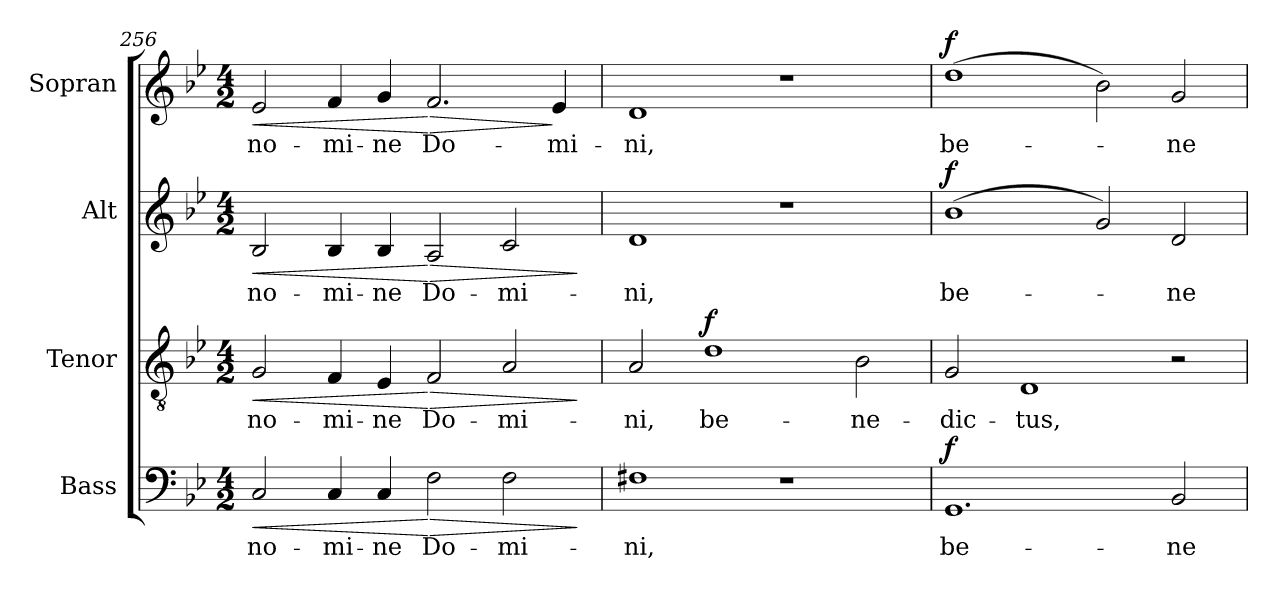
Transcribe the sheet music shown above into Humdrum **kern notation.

**kern	**text	**dynam	**kern	**text	**dynam	**kern	**text	**dynam	**kern	**text	**dynam
*part4	*part4	*part4	*part3	*part3	*part3	*part2	*part2	*part2	*part1	*part1	*part1
*staff4	*staff4	*staff4	*staff3	*staff3	*staff3	*staff2	*staff2	*staff2	*staff1	*staff1	*staff1
*I"Bass	*	*	*I"Tenor	*	*	*I"Alt	*	*	*I"Sopran	*	*
*I'B.	*	*	*I'T.	*	*	*I'A.	*	*	*I'S.	*	*
*clefF4	*	*	*clefGv2	*	*	*clefG2	*	*	*clefG2	*	*
*k[b-e-]	*	*	*k[b-e-]	*	*	*k[b-e-]	*	*	*k[b-e-]	*	*
*B-:	*	*	*B-:	*	*	*B-:	*	*	*B-:	*	*
*M4/2	*	*	*M4/2	*	*	*M4/2	*	*	*M4/2	*	*
=256	=256	=256	=256	=256	=256	=256	=256	=256	=256	=256	=256
!	!LO:LY:b	!LO:HP:b	!	!LO:LY:b	!LO:HP:b	!	!LO:LY:b	!LO:HP:b	!	!LO:LY:b	!LO:HP:b
2C/	no-	<	2G/	no-	<	2B-/	no-	<	2e-/	no-	<
!	!LO:LY:b	!	!	!LO:LY:b	!	!	!LO:LY:b	!	!	!LO:LY:b	!
4C/	-mi-	.	4F/	-mi-	.	4B-/	-mi-	.	4f/	-mi-	.
!	!LO:LY:b	!	!	!LO:LY:b	!	!	!LO:LY:b	!	!	!LO:LY:b	!
4C/	-ne	.	4E-/	-ne	.	4B-/	-ne	.	4g/	-ne	.
!	!LO:LY:b	!LO:HP:n=1:b	!	!LO:LY:b	!LO:HP:n=1:b	!	!LO:LY:b	!LO:HP:n=1:b	!	!LO:LY:b	!LO:HP:n=1:b
2F\	Do-	[ >	2F/	Do-	[ >	2A/	Do-	[ >	2.f/	Do-	[ >
!	!LO:LY:b	!	!	!LO:LY:b	!	!	!LO:LY:b	!	!	!	!
2F\	-mi-	.	2A/	-mi-	.	2c/	-mi-	.	.	.	.
!	!	!	!	!	!	!	!	!	!	!LO:LY:b	!
.	.	.	.	.	.	.	.	.	4e-/	-mi-	]
.	.	]	.	.	]	.	.	]	.	.	.
!!LO:PB:g=z
=257	=257	=257	=257	=257	=257	=257	=257	=257	=257	=257	=257
!	!LO:LY:b	!	!	!LO:LY:b	!	!	!LO:LY:b	!	!	!LO:LY:b	!
1F#X	-ni,	.	2A/	-ni,	.	1d	-ni,	.	1d	-ni,	.
!	!	!	!	!LO:LY:b	!LO:DY:a	!	!	!	!	!	!
.	.	.	1d	be-	f	.	.	.	.	.	.
1r	.	.	.	.	.	1r	.	.	1r	.	.
!	!	!	!	!LO:LY:b	!	!	!	!	!	!	!
.	.	.	2B-\	-ne-	.	.	.	.	.	.	.
=258	=258	=258	=258	=258	=258	=258	=258	=258	=258	=258	=258
!	!LO:LY:b	!LO:DY:a	!	!LO:LY:b	!	!	!LO:LY:b	!LO:DY:a	!	!LO:LY:b	!LO:DY:a
1.GG	be-	f	2G/	-dic-	.	(<1b-	be-	f	(>1dd	be-	f
!	!	!	!	!LO:LY:b	!	!	!	!	!	!	!
.	.	.	1D	-tus,	.	.	.	.	.	.	.
.	.	.	.	.	.	2g/)	.	.	2b-\)	.	.
!	!LO:LY:b	!	!	!	!	!	!LO:LY:b	!	!	!LO:LY:b	!
2BB-/	-ne-	.	2r	.	.	2d/	-ne-	.	2g/	-ne-	.
=	=	=	=	=	=	=	=	=	=	=	=
*-	*-	*-	*-	*-	*-	*-	*-	*-	*-	*-	*-
